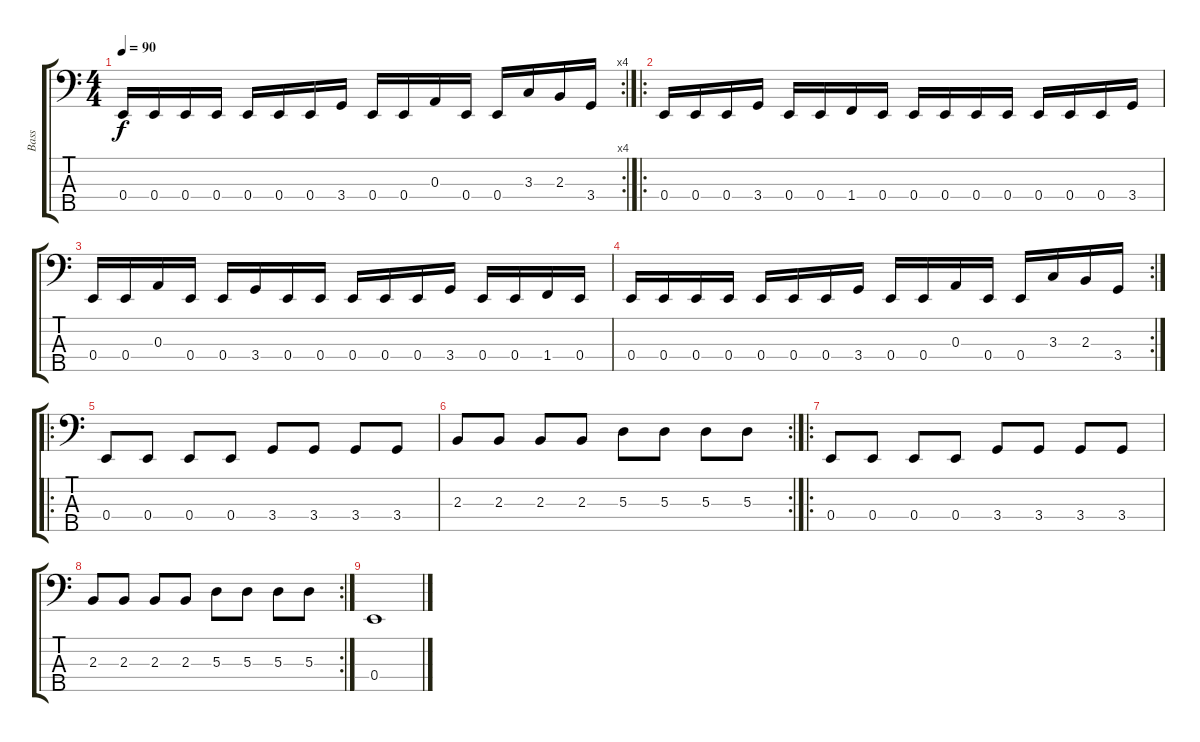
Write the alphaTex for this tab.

\track ("Bass" "Bass") {instrument electricbasspick}
\staff {score tabs}
\tuning (G2 D2 A1 E1 B0) {hide}
\rc 4
\ts (4 4)
\tempo 90
\clef f4
\ks c
0.4.16{dy f} 0.4.16 0.4.16 0.4.16 0.4.16 0.4.16 0.4.16 3.4.16 0.4.16 0.4.16 0.3.16 0.4.16 0.4.16 3.3.16 2.3.16 3.4.16 |
\ro
0.4.16 0.4.16 0.4.16 3.4.16 0.4.16 0.4.16 1.4.16 0.4.16 0.4.16 0.4.16 0.4.16 0.4.16 0.4.16 0.4.16 0.4.16 3.4.16 |
0.4.16 0.4.16 0.3.16 0.4.16 0.4.16 3.4.16 0.4.16 0.4.16 0.4.16 0.4.16 0.4.16 3.4.16 0.4.16 0.4.16 1.4.16 0.4.16 |
\rc 2
0.4.16 0.4.16 0.4.16 0.4.16 0.4.16 0.4.16 0.4.16 3.4.16 0.4.16 0.4.16 0.3.16 0.4.16 0.4.16 3.3.16 2.3.16 3.4.16 |
\ro
0.4.8 0.4.8 0.4.8 0.4.8 3.4.8 3.4.8 3.4.8 3.4.8 |
\rc 2
2.3.8 2.3.8 2.3.8 2.3.8 5.3.8 5.3.8 5.3.8 5.3.8 |
\ro
0.4.8 0.4.8 0.4.8 0.4.8 3.4.8 3.4.8 3.4.8 3.4.8 |
\rc 2
2.3.8 2.3.8 2.3.8 2.3.8 5.3.8 5.3.8 5.3.8 5.3.8 |
0.4.1
